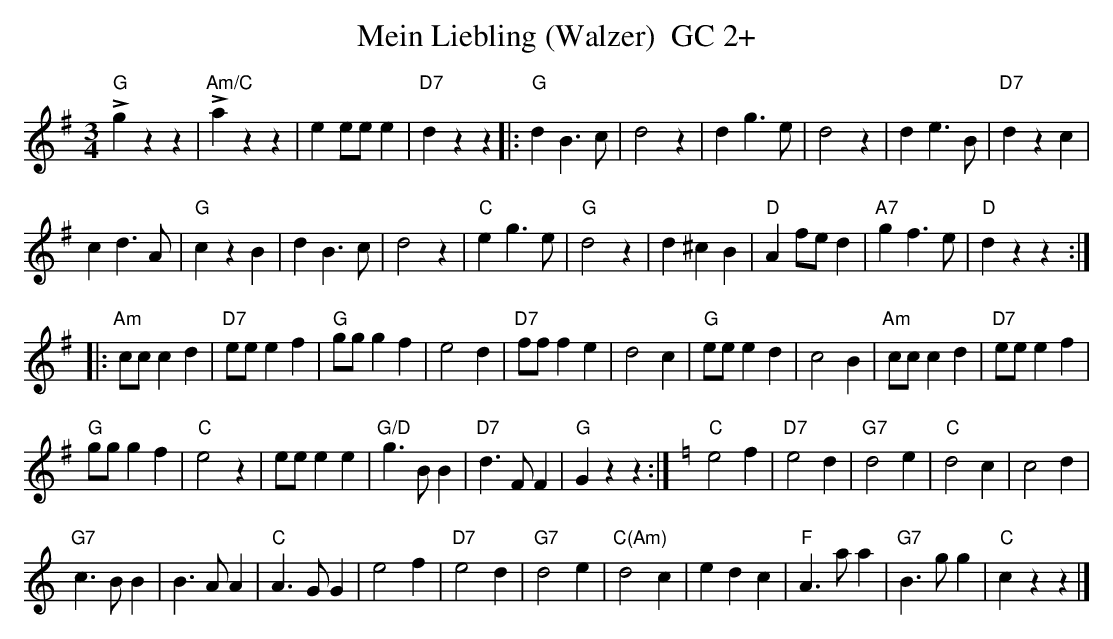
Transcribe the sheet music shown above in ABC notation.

X:1
T:Mein Liebling (Walzer)  GC 2+
M:3/4
L:1/4
K:G%%MIDI gchordon
"G"!>!gzz | "Am/C"!>!azz | ee/2e/2e | "D7"dzz |: "G"dB>c | d2z | dg>e | \
d2z | de>B | "D7"dzc |
cd>A | "G"czB | dB>c | d2z | \
"C"eg>e | "G"d2z | d^cB | "D"Af/2e/2d | "A7"gf>e | "D"dzz ::
"Am"c/2c/2cd | "D7"e/2e/2ef | "G"g/2g/2gf | e2d | "D7"f/2f/2fe | d2c | \
"G"e/2e/2ed | c2B | "Am"c/2c/2cd | "D7"e/2e/2ef |
"G"g/2g/2gf | "C"e2z | \
e/2e/2ee | "G/D"g>BB | "D7"d>FF | "G"Gzz :| [K:C] "C"e2f | "D7"e2d | "G7"d2e | "C"d2c | c2d |
 "G7"c>BB | B>AA | "C"A>GG | e2f | \
"D7"e2d | "G7"d2e | "C(Am)"d2c | edc | "F"A>aa | "G7"B>gg | "C"czz |]
